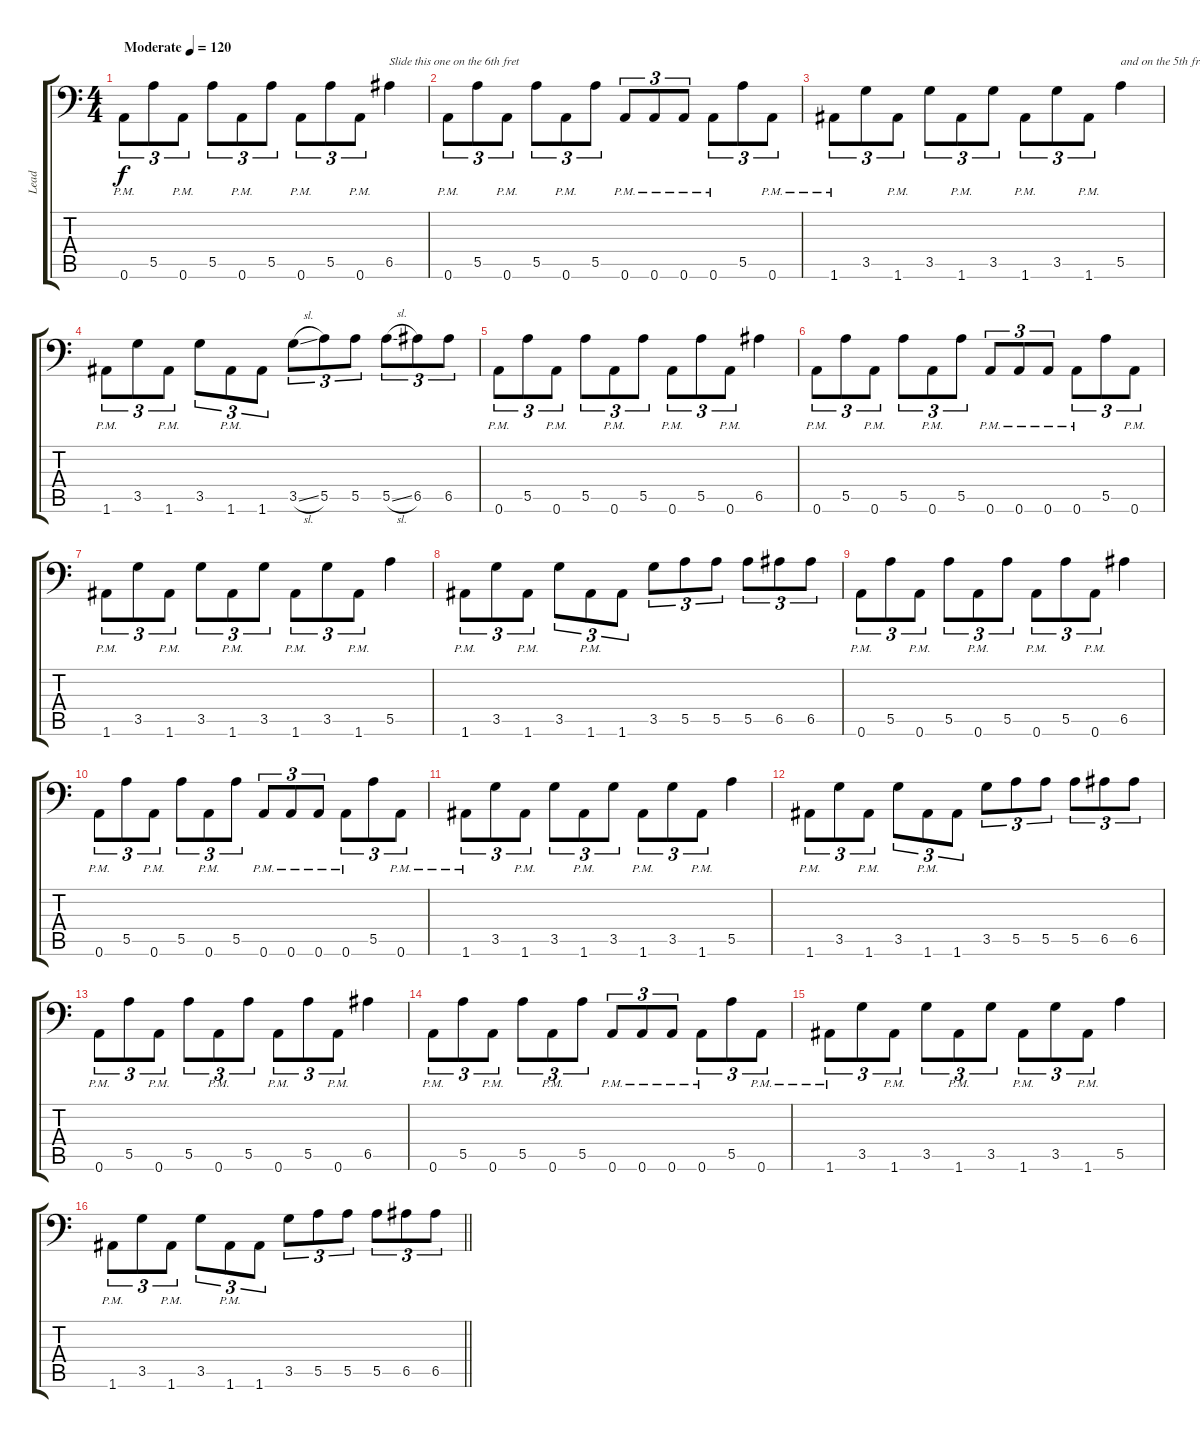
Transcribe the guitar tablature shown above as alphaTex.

\track ("Lead" "Lead") {instrument distortionguitar}
\staff {score tabs}
\tuning (B3 Gb3 D3 A2 E2 A1) {hide}
\ts (4 4)
\tempo (120 "Moderate")
\clef f4
\ks c
0.6{pm}.8{tu (3 2) dy f instrument distortionguitar} 5.5.8{tu (3 2)} 0.6{pm}.8{tu (3 2)} 5.5.8{tu (3 2)} 0.6{pm}.8{tu (3 2)} 5.5.8{tu (3 2)} 0.6{pm}.8{tu (3 2)} 5.5.8{tu (3 2)} 0.6{pm}.8{tu (3 2)} 6.5.4{txt "Slide this one on the 6th fret"} |
0.6{pm}.8{tu (3 2)} 5.5.8{tu (3 2)} 0.6{pm}.8{tu (3 2)} 5.5.8{tu (3 2)} 0.6{pm}.8{tu (3 2)} 5.5.8{tu (3 2)} 0.6{pm}.8{tu (3 2)} 0.6{pm}.8{tu (3 2)} 0.6{pm}.8{tu (3 2)} 0.6{pm}.8{tu (3 2)} 5.5.8{tu (3 2)} 0.6{pm}.8{tu (3 2)} |
1.6{pm}.8{tu (3 2)} 3.5.8{tu (3 2)} 1.6{pm}.8{tu (3 2)} 3.5.8{tu (3 2)} 1.6{pm}.8{tu (3 2)} 3.5.8{tu (3 2)} 1.6{pm}.8{tu (3 2)} 3.5.8{tu (3 2)} 1.6{pm}.8{tu (3 2)} 5.5.4{txt "and on the 5th fret"} |
1.6{pm}.8{tu (3 2)} 3.5.8{tu (3 2)} 1.6{pm}.8{tu (3 2)} 3.5.8{tu (3 2)} 1.6{pm}.8{tu (3 2)} 1.6.8{tu (3 2)} 3.5{sl}.8{tu (3 2)} 5.5.8{tu (3 2)} 5.5.8{tu (3 2)} 5.5{sl}.8{tu (3 2)} 6.5.8{tu (3 2)} 6.5.8{tu (3 2)} |
0.6{pm}.8{tu (3 2)} 5.5.8{tu (3 2)} 0.6{pm}.8{tu (3 2)} 5.5.8{tu (3 2)} 0.6{pm}.8{tu (3 2)} 5.5.8{tu (3 2)} 0.6{pm}.8{tu (3 2)} 5.5.8{tu (3 2)} 0.6{pm}.8{tu (3 2)} 6.5.4 |
0.6{pm}.8{tu (3 2)} 5.5.8{tu (3 2)} 0.6{pm}.8{tu (3 2)} 5.5.8{tu (3 2)} 0.6{pm}.8{tu (3 2)} 5.5.8{tu (3 2)} 0.6{pm}.8{tu (3 2)} 0.6{pm}.8{tu (3 2)} 0.6{pm}.8{tu (3 2)} 0.6{pm}.8{tu (3 2)} 5.5.8{tu (3 2)} 0.6{pm}.8{tu (3 2)} |
1.6{pm}.8{tu (3 2)} 3.5.8{tu (3 2)} 1.6{pm}.8{tu (3 2)} 3.5.8{tu (3 2)} 1.6{pm}.8{tu (3 2)} 3.5.8{tu (3 2)} 1.6{pm}.8{tu (3 2)} 3.5.8{tu (3 2)} 1.6{pm}.8{tu (3 2)} 5.5.4 |
1.6{pm}.8{tu (3 2)} 3.5.8{tu (3 2)} 1.6{pm}.8{tu (3 2)} 3.5.8{tu (3 2)} 1.6{pm}.8{tu (3 2)} 1.6.8{tu (3 2)} 3.5.8{tu (3 2)} 5.5.8{tu (3 2)} 5.5.8{tu (3 2)} 5.5.8{tu (3 2)} 6.5.8{tu (3 2)} 6.5.8{tu (3 2)} |
0.6{pm}.8{tu (3 2)} 5.5.8{tu (3 2)} 0.6{pm}.8{tu (3 2)} 5.5.8{tu (3 2)} 0.6{pm}.8{tu (3 2)} 5.5.8{tu (3 2)} 0.6{pm}.8{tu (3 2)} 5.5.8{tu (3 2)} 0.6{pm}.8{tu (3 2)} 6.5.4 |
0.6{pm}.8{tu (3 2)} 5.5.8{tu (3 2)} 0.6{pm}.8{tu (3 2)} 5.5.8{tu (3 2)} 0.6{pm}.8{tu (3 2)} 5.5.8{tu (3 2)} 0.6{pm}.8{tu (3 2)} 0.6{pm}.8{tu (3 2)} 0.6{pm}.8{tu (3 2)} 0.6{pm}.8{tu (3 2)} 5.5.8{tu (3 2)} 0.6{pm}.8{tu (3 2)} |
1.6{pm}.8{tu (3 2)} 3.5.8{tu (3 2)} 1.6{pm}.8{tu (3 2)} 3.5.8{tu (3 2)} 1.6{pm}.8{tu (3 2)} 3.5.8{tu (3 2)} 1.6{pm}.8{tu (3 2)} 3.5.8{tu (3 2)} 1.6{pm}.8{tu (3 2)} 5.5.4 |
1.6{pm}.8{tu (3 2)} 3.5.8{tu (3 2)} 1.6{pm}.8{tu (3 2)} 3.5.8{tu (3 2)} 1.6{pm}.8{tu (3 2)} 1.6.8{tu (3 2)} 3.5.8{tu (3 2)} 5.5.8{tu (3 2)} 5.5.8{tu (3 2)} 5.5.8{tu (3 2)} 6.5.8{tu (3 2)} 6.5.8{tu (3 2)} |
0.6{pm}.8{tu (3 2)} 5.5.8{tu (3 2)} 0.6{pm}.8{tu (3 2)} 5.5.8{tu (3 2)} 0.6{pm}.8{tu (3 2)} 5.5.8{tu (3 2)} 0.6{pm}.8{tu (3 2)} 5.5.8{tu (3 2)} 0.6{pm}.8{tu (3 2)} 6.5.4 |
0.6{pm}.8{tu (3 2)} 5.5.8{tu (3 2)} 0.6{pm}.8{tu (3 2)} 5.5.8{tu (3 2)} 0.6{pm}.8{tu (3 2)} 5.5.8{tu (3 2)} 0.6{pm}.8{tu (3 2)} 0.6{pm}.8{tu (3 2)} 0.6{pm}.8{tu (3 2)} 0.6{pm}.8{tu (3 2)} 5.5.8{tu (3 2)} 0.6{pm}.8{tu (3 2)} |
1.6{pm}.8{tu (3 2)} 3.5.8{tu (3 2)} 1.6{pm}.8{tu (3 2)} 3.5.8{tu (3 2)} 1.6{pm}.8{tu (3 2)} 3.5.8{tu (3 2)} 1.6{pm}.8{tu (3 2)} 3.5.8{tu (3 2)} 1.6{pm}.8{tu (3 2)} 5.5.4 |
\barLineRight lightlight
1.6{pm}.8{tu (3 2)} 3.5.8{tu (3 2)} 1.6{pm}.8{tu (3 2)} 3.5.8{tu (3 2)} 1.6{pm}.8{tu (3 2)} 1.6.8{tu (3 2)} 3.5.8{tu (3 2)} 5.5.8{tu (3 2)} 5.5.8{tu (3 2)} 5.5.8{tu (3 2)} 6.5.8{tu (3 2)} 6.5.8{tu (3 2)}
